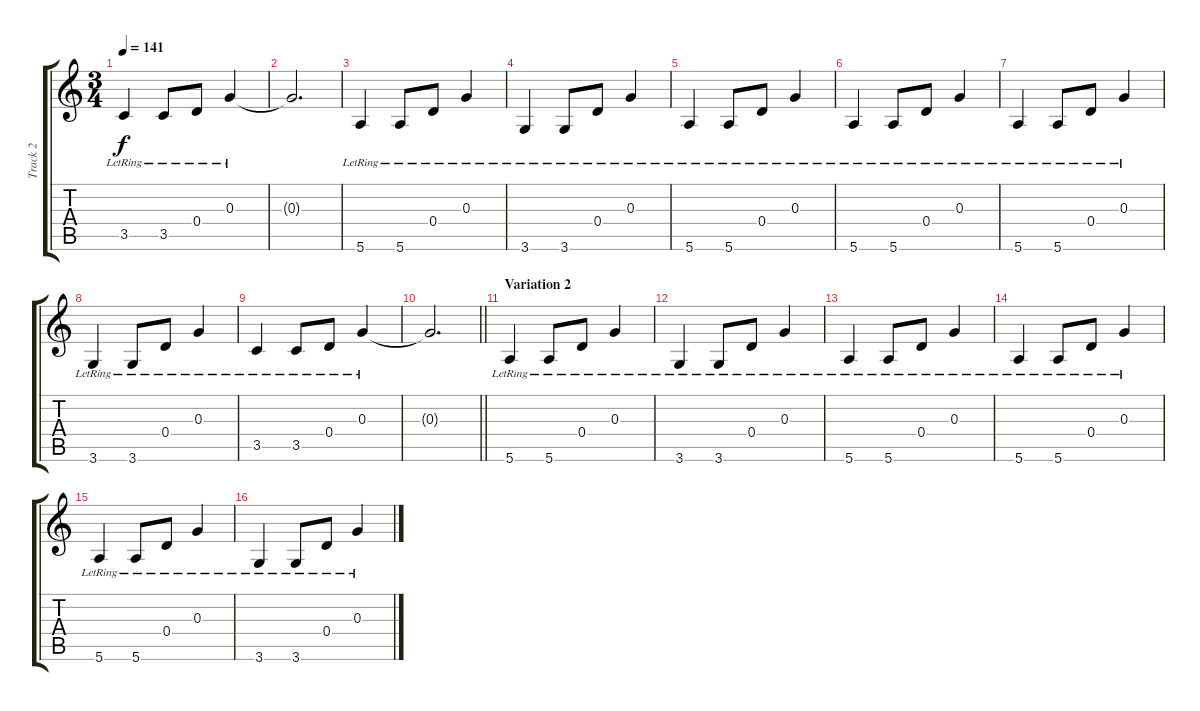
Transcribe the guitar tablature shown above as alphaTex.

\track ("Track 2" "Track 2") {instrument electricguitarjazz}
\staff {score tabs}
\tuning (E4 B3 G3 D3 A2 E2) {hide}
\ts (3 4)
\tempo 141
\clef g2
\ks c
3.5{lr}.4{dy f} 3.5{lr}.8 0.4{lr}.8 0.3{lr}.4 |
0.3{t}.2{d} |
5.6{lr}.4 5.6{lr}.8 0.4{lr}.8 0.3{lr}.4 |
3.6{lr}.4 3.6{lr}.8 0.4{lr}.8 0.3{lr}.4 |
5.6{lr}.4 5.6{lr}.8 0.4{lr}.8 0.3{lr}.4 |
5.6{lr}.4 5.6{lr}.8 0.4{lr}.8 0.3{lr}.4 |
5.6{lr}.4 5.6{lr}.8 0.4{lr}.8 0.3{lr}.4 |
3.6{lr}.4 3.6{lr}.8 0.4{lr}.8 0.3{lr}.4 |
3.5{lr}.4 3.5{lr}.8 0.4{lr}.8 0.3{lr}.4 |
\barLineRight lightlight
0.3{t}.2{d} |
\section ("" "Variation 2")
5.6{lr}.4 5.6{lr}.8 0.4{lr}.8 0.3{lr}.4 |
3.6{lr}.4 3.6{lr}.8 0.4{lr}.8 0.3{lr}.4 |
5.6{lr}.4 5.6{lr}.8 0.4{lr}.8 0.3{lr}.4 |
5.6{lr}.4 5.6{lr}.8 0.4{lr}.8 0.3{lr}.4 |
5.6{lr}.4 5.6{lr}.8 0.4{lr}.8 0.3{lr}.4 |
3.6{lr}.4 3.6{lr}.8 0.4{lr}.8 0.3{lr}.4
